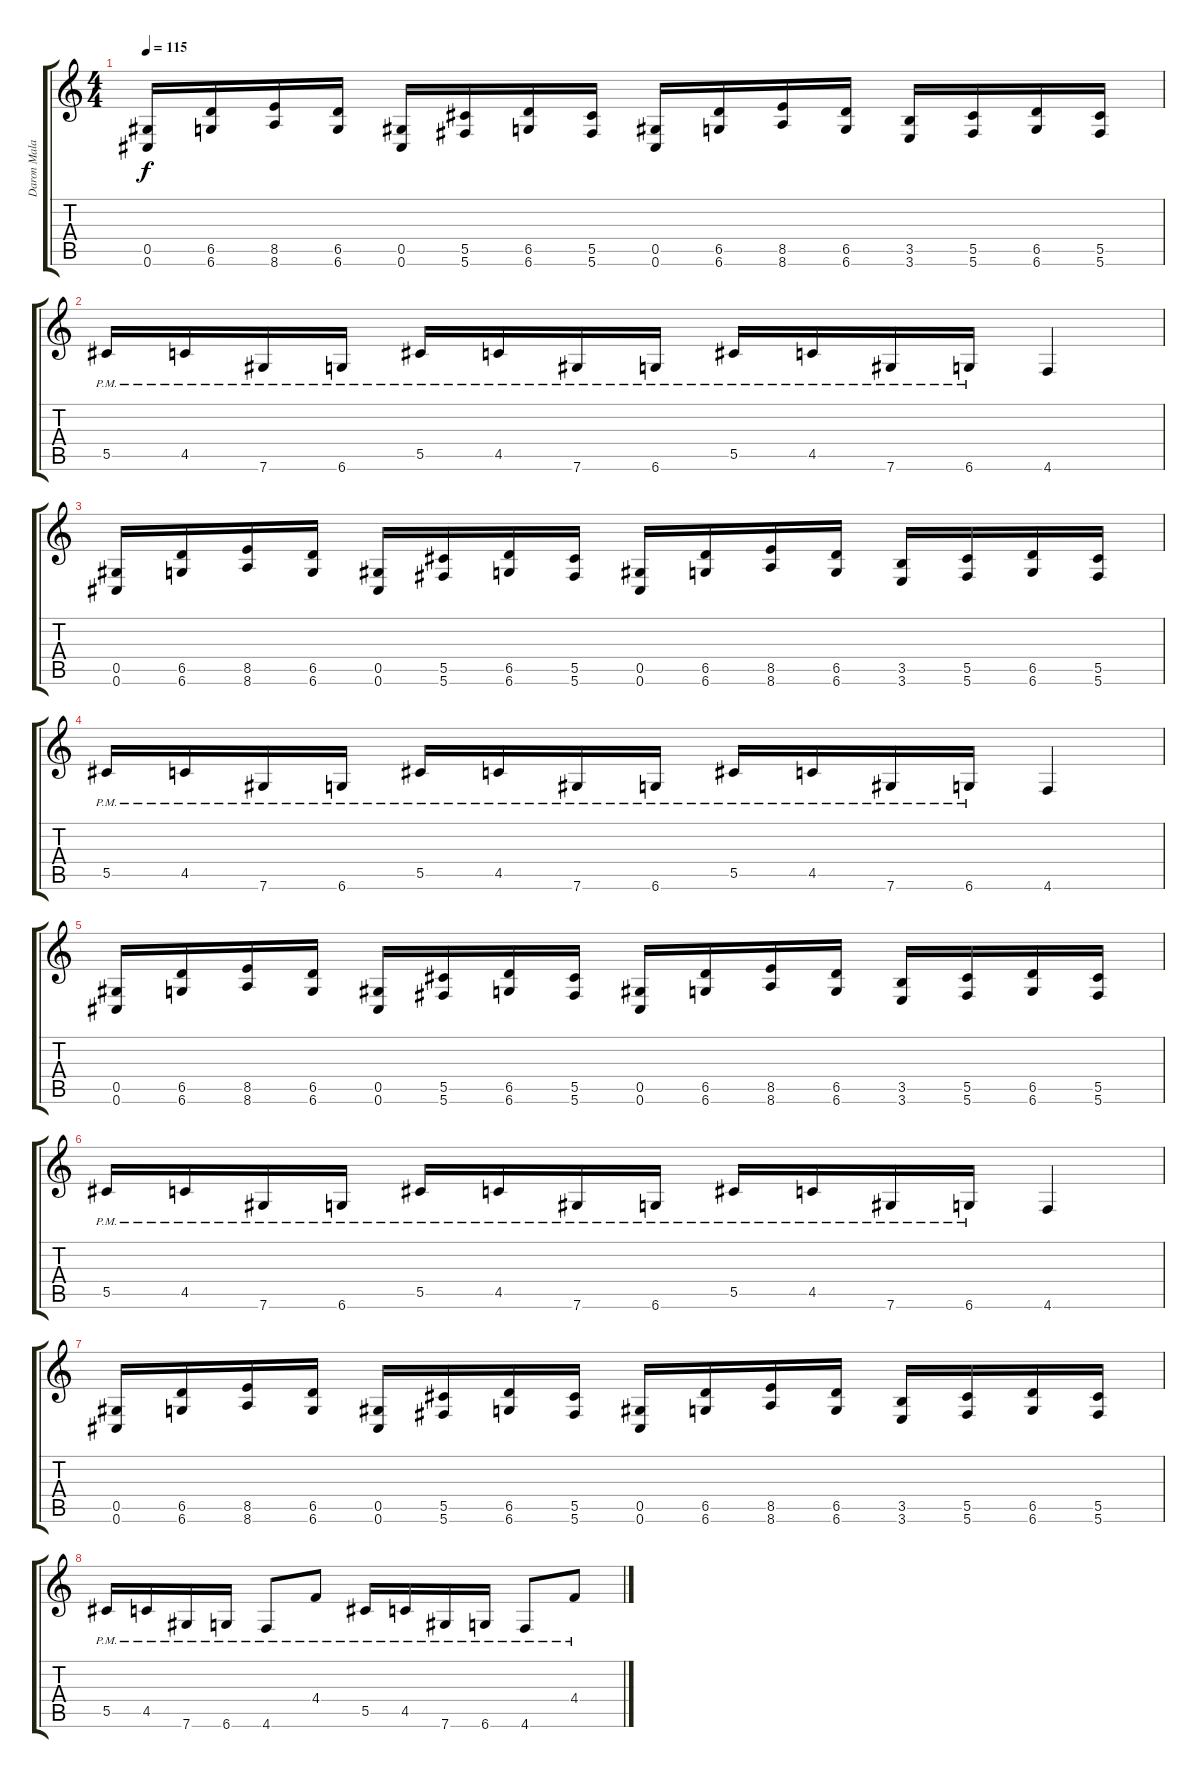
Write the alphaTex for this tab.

\track ("Daron Malakian (Rythm Guitar)" "Daron Mala") {instrument distortionguitar}
\staff {score tabs}
\tuning (Eb4 Bb3 Gb3 Db3 Ab2 Db2) {hide}
\ts (4 4)
\tempo 115
\clef g2
\ks c
(0.5 0.6).16{dy f} (6.5 6.6).16 (8.5 8.6).16 (6.5 6.6).16 (0.5 0.6).16 (5.5 5.6).16 (6.5 6.6).16 (5.5 5.6).16 (0.5 0.6).16 (6.5 6.6).16 (8.5 8.6).16 (6.5 6.6).16 (3.5 3.6).16 (5.5 5.6).16 (6.5 6.6).16 (5.5 5.6).16 |
5.5{pm}.16 4.5{pm}.16 7.6{pm}.16 6.6{pm}.16 5.5{pm}.16 4.5{pm}.16 7.6{pm}.16 6.6{pm}.16 5.5{pm}.16 4.5{pm}.16 7.6{pm}.16 6.6{pm}.16 4.6.4 |
(0.5 0.6).16 (6.5 6.6).16 (8.5 8.6).16 (6.5 6.6).16 (0.5 0.6).16 (5.5 5.6).16 (6.5 6.6).16 (5.5 5.6).16 (0.5 0.6).16 (6.5 6.6).16 (8.5 8.6).16 (6.5 6.6).16 (3.5 3.6).16 (5.5 5.6).16 (6.5 6.6).16 (5.5 5.6).16 |
5.5{pm}.16 4.5{pm}.16 7.6{pm}.16 6.6{pm}.16 5.5{pm}.16 4.5{pm}.16 7.6{pm}.16 6.6{pm}.16 5.5{pm}.16 4.5{pm}.16 7.6{pm}.16 6.6{pm}.16 4.6.4 |
(0.5 0.6).16 (6.5 6.6).16 (8.5 8.6).16 (6.5 6.6).16 (0.5 0.6).16 (5.5 5.6).16 (6.5 6.6).16 (5.5 5.6).16 (0.5 0.6).16 (6.5 6.6).16 (8.5 8.6).16 (6.5 6.6).16 (3.5 3.6).16 (5.5 5.6).16 (6.5 6.6).16 (5.5 5.6).16 |
5.5{pm}.16 4.5{pm}.16 7.6{pm}.16 6.6{pm}.16 5.5{pm}.16 4.5{pm}.16 7.6{pm}.16 6.6{pm}.16 5.5{pm}.16 4.5{pm}.16 7.6{pm}.16 6.6{pm}.16 4.6.4 |
(0.5 0.6).16 (6.5 6.6).16 (8.5 8.6).16 (6.5 6.6).16 (0.5 0.6).16 (5.5 5.6).16 (6.5 6.6).16 (5.5 5.6).16 (0.5 0.6).16 (6.5 6.6).16 (8.5 8.6).16 (6.5 6.6).16 (3.5 3.6).16 (5.5 5.6).16 (6.5 6.6).16 (5.5 5.6).16 |
5.5{pm}.16 4.5{pm}.16 7.6{pm}.16 6.6{pm}.16 4.6{pm}.8 4.4{pm}.8 5.5{pm}.16 4.5{pm}.16 7.6{pm}.16 6.6{pm}.16 4.6{pm}.8 4.4{pm}.8
